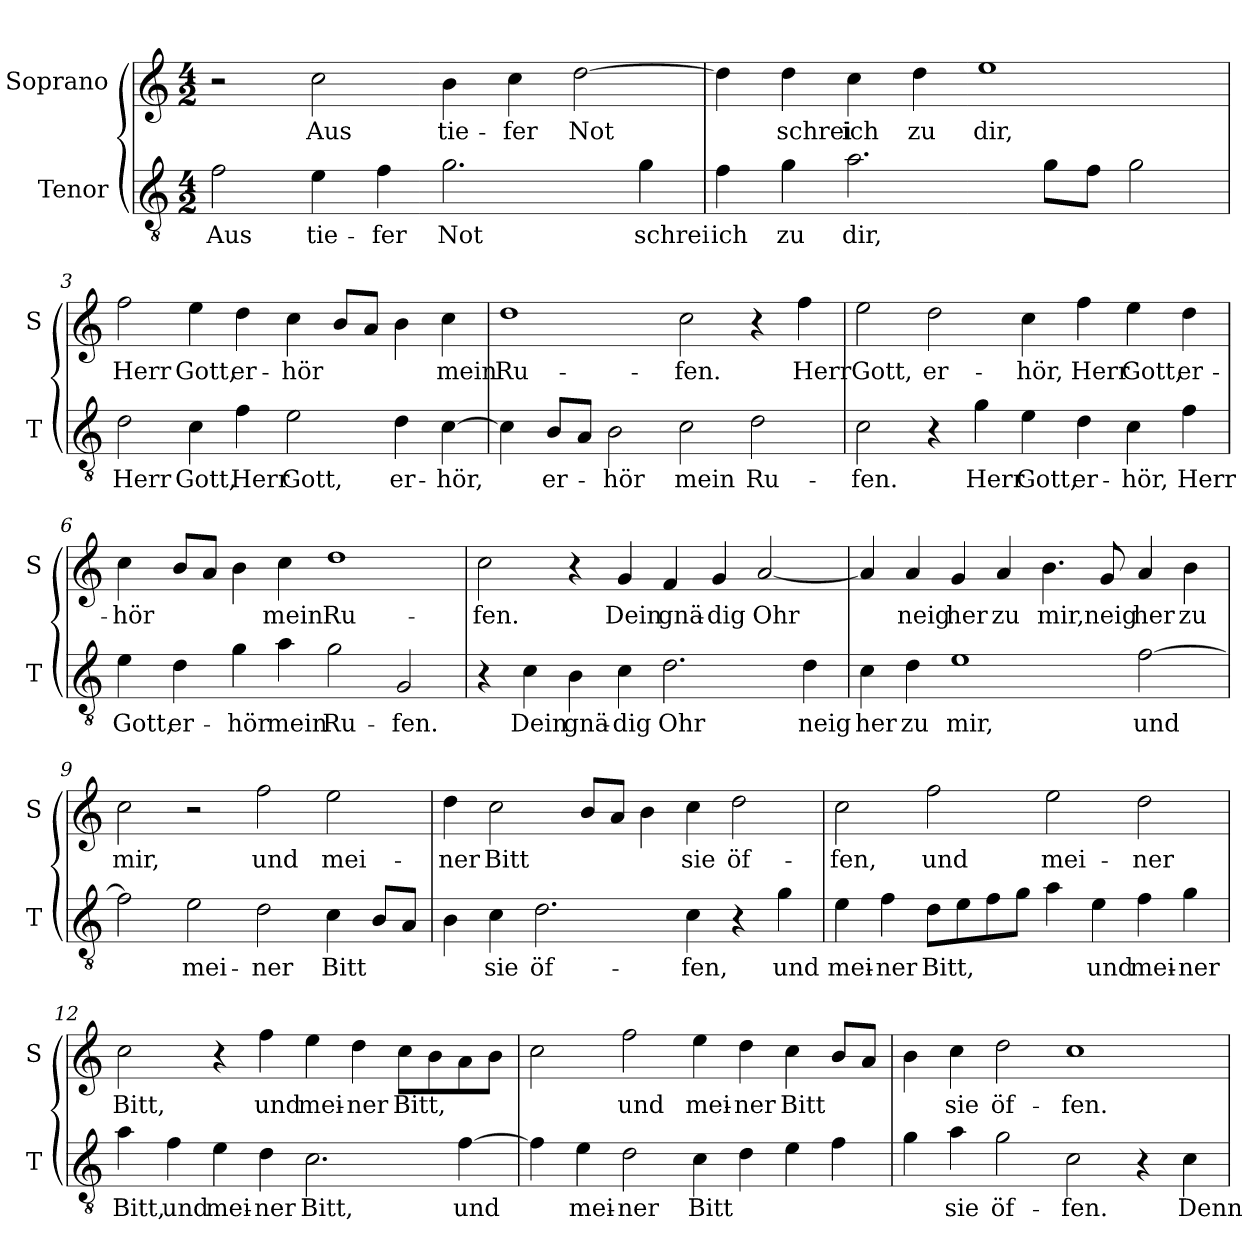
**kern	**text	**kern	**text
*part2	*part2	*part1	*part1
*staff2	*staff2	*staff1	*staff1
*I"Tenor	*	*I"Soprano	*
*I'T	*	*I'S	*
*clefGv2	*	*clefG2	*
*k[]	*	*k[]	*
*C:	*	*C:	*
*M4/2	*	*M4/2	*
=1	=1	=1	=1
!	!LO:LY:b	!	!
2f\	Aus	2r	.
!	!LO:LY:b	!	!LO:LY:b
4e\	tie-	2cc\	Aus
!	!LO:LY:b	!	!
4f\	-fer	.	.
!	!LO:LY:b	!	!LO:LY:b
2.g\	Not	4b\	tie-
!	!	!	!LO:LY:b
.	.	4cc\	-fer
!	!	!	!LO:LY:b
.	.	[2dd\	Not
!	!LO:LY:b	!	!
4g\	schrei	.	.
=2	=2	=2	=2
!	!LO:LY:b	!	!
4f\	ich	4dd\]	.
!	!LO:LY:b	!	!LO:LY:b
4g\	zu	4dd\	schrei
!	!LO:LY:b	!	!LO:LY:b
2.a\	dir,	4cc\	ich
!	!	!	!LO:LY:b
.	.	4dd\	zu
!	!	!	!LO:LY:b
.	.	1ee	dir,
8g\L	.	.	.
8f\J	.	.	.
2g\	.	.	.
=3	=3	=3	=3
!	!LO:LY:b	!	!LO:LY:b
2d\	Herr	2ff\	Herr
!	!LO:LY:b	!	!LO:LY:b
4c\	Gott,	4ee\	Gott,
!	!LO:LY:b	!	!LO:LY:b
4f\	Herr	4dd\	er-
!	!LO:LY:b	!	!LO:LY:b
2e\	Gott,	4cc\	-hör
.	.	8b/L	.
.	.	8a/J	.
!	!LO:LY:b	!	!
4d\	er-	4b\	.
!	!LO:LY:b	!	!LO:LY:b
[4c\	-hör,	4cc\	mein
!!LO:LB:g=z
=4	=4	=4	=4
!	!	!	!LO:LY:b
4c\]	.	1dd	Ru-
!	!LO:LY:b	!	!
8B/L	er-	.	.
8A/J	.	.	.
!	!LO:LY:b	!	!
2B\	-hör	.	.
!	!LO:LY:b	!	!LO:LY:b
2c\	mein	2cc\	-fen.
!	!LO:LY:b	!	!
2d\	Ru-	4r	.
!	!	!	!LO:LY:b
.	.	4ff\	Herr
=5	=5	=5	=5
!	!LO:LY:b	!	!LO:LY:b
2c\	-fen.	2ee\	Gott,
!	!	!	!LO:LY:b
4r	.	2dd\	er-
!	!LO:LY:b	!	!
4g\	Herr	.	.
!	!LO:LY:b	!	!LO:LY:b
4e\	Gott,	4cc\	-hör,
!	!LO:LY:b	!	!LO:LY:b
4d\	er-	4ff\	Herr
!	!LO:LY:b	!	!LO:LY:b
4c\	-hör,	4ee\	Gott,
!	!LO:LY:b	!	!LO:LY:b
4f\	Herr	4dd\	er-
=6	=6	=6	=6
!	!LO:LY:b	!	!LO:LY:b
4e\	Gott,	4cc\	-hör
!	!LO:LY:b	!	!
4d\	er-	8b/L	.
.	.	8a/J	.
!	!LO:LY:b	!	!
4g\	-hör	4b\	.
!	!LO:LY:b	!	!LO:LY:b
4a\	mein	4cc\	mein
!	!LO:LY:b	!	!LO:LY:b
2g\	Ru-	1dd	Ru-
!	!LO:LY:b	!	!
2G/	-fen.	.	.
!!LO:LB:g=z
=7	=7	=7	=7
!	!	!	!LO:LY:b
4r	.	2cc\	-fen.
!	!LO:LY:b	!	!
4c\	Dein	.	.
!	!LO:LY:b	!	!
4B\	gnä-	4r	.
!	!LO:LY:b	!	!LO:LY:b
4c\	-dig	4g/	Dein
!	!LO:LY:b	!	!LO:LY:b
2.d\	Ohr	4f/	gnä-
!	!	!	!LO:LY:b
.	.	4g/	-dig
!	!	!	!LO:LY:b
.	.	[2a/	Ohr
!	!LO:LY:b	!	!
4d\	neig	.	.
=8	=8	=8	=8
!	!LO:LY:b	!	!
4c\	her	4a/]	.
!	!LO:LY:b	!	!LO:LY:b
4d\	zu	4a/	neig
!	!LO:LY:b	!	!LO:LY:b
1e	mir,	4g/	her
!	!	!	!LO:LY:b
.	.	4a/	zu
!	!	!	!LO:LY:b
.	.	4.b\	mir,
!	!	!	!LO:LY:b
.	.	8g/	neig
!	!LO:LY:b	!	!LO:LY:b
[2f\	und	4a/	her
!	!	!	!LO:LY:b
.	.	4b\	zu
=9	=9	=9	=9
!	!	!	!LO:LY:b
2f\]	.	2cc\	mir,
!	!LO:LY:b	!	!
2e\	mei-	2r	.
!	!LO:LY:b	!	!LO:LY:b
2d\	-ner	2ff\	und
!	!LO:LY:b	!	!LO:LY:b
4c\	Bitt	2ee\	mei-
8B/L	.	.	.
8A/J	.	.	.
!!LO:LB:g=z
=10	=10	=10	=10
!	!	!	!LO:LY:b
4B\	.	4dd\	-ner
!	!LO:LY:b	!	!LO:LY:b
4c\	sie	2cc\	Bitt
!	!LO:LY:b	!	!
2.d\	öf-	.	.
.	.	8b/L	.
.	.	8a/J	.
.	.	4b\	.
!	!LO:LY:b	!	!LO:LY:b
4c\	-fen,	4cc\	sie
!	!	!	!LO:LY:b
4r	.	2dd\	öf-
!	!LO:LY:b	!	!
4g\	und	.	.
=11	=11	=11	=11
!	!LO:LY:b	!	!LO:LY:b
4e\	mei-	2cc\	-fen,
!	!LO:LY:b	!	!
4f\	-ner	.	.
!	!LO:LY:b	!	!LO:LY:b
8d\L	Bitt,	2ff\	und
8e\	.	.	.
8f\	.	.	.
8g\J	.	.	.
!	!	!	!LO:LY:b
4a\	.	2ee\	mei-
!	!LO:LY:b	!	!
4e\	und	.	.
!	!LO:LY:b	!	!LO:LY:b
4f\	mei-	2dd\	-ner
!	!LO:LY:b	!	!
4g\	-ner	.	.
=12	=12	=12	=12
!	!LO:LY:b	!	!LO:LY:b
4a\	Bitt,	2cc\	Bitt,
!	!LO:LY:b	!	!
4f\	und	.	.
!	!LO:LY:b	!	!
4e\	mei-	4r	.
!	!LO:LY:b	!	!LO:LY:b
4d\	-ner	4ff\	und
!	!LO:LY:b	!	!LO:LY:b
2.c\	Bitt,	4ee\	mei-
!	!	!	!LO:LY:b
.	.	4dd\	-ner
!	!	!	!LO:LY:b
.	.	8cc\L	Bitt,
.	.	8b\	.
!	!LO:LY:b	!	!
[4f\	und	8a\	.
.	.	8b\J	.
!!LO:PB:g=z
=13	=13	=13	=13
4f\]	.	2cc\	.
!	!LO:LY:b	!	!
4e\	mei-	.	.
!	!LO:LY:b	!	!LO:LY:b
2d\	-ner	2ff\	und
!	!LO:LY:b	!	!LO:LY:b
4c\	Bitt	4ee\	mei-
!	!	!	!LO:LY:b
4d\	.	4dd\	-ner
!	!	!	!LO:LY:b
4e\	.	4cc\	Bitt
4f\	.	8b/L	.
.	.	8a/J	.
=14	=14	=14	=14
4g\	.	4b\	.
!	!LO:LY:b	!	!LO:LY:b
4a\	sie	4cc\	sie
!	!LO:LY:b	!	!LO:LY:b
2g\	öf-	2dd\	öf-
!	!LO:LY:b	!	!LO:LY:b
2c\	-fen.	1cc	-fen.
4r	.	.	.
!	!LO:LY:b	!	!
4c\	Denn	.	.
=	=	=	=
*-	*-	*-	*-
